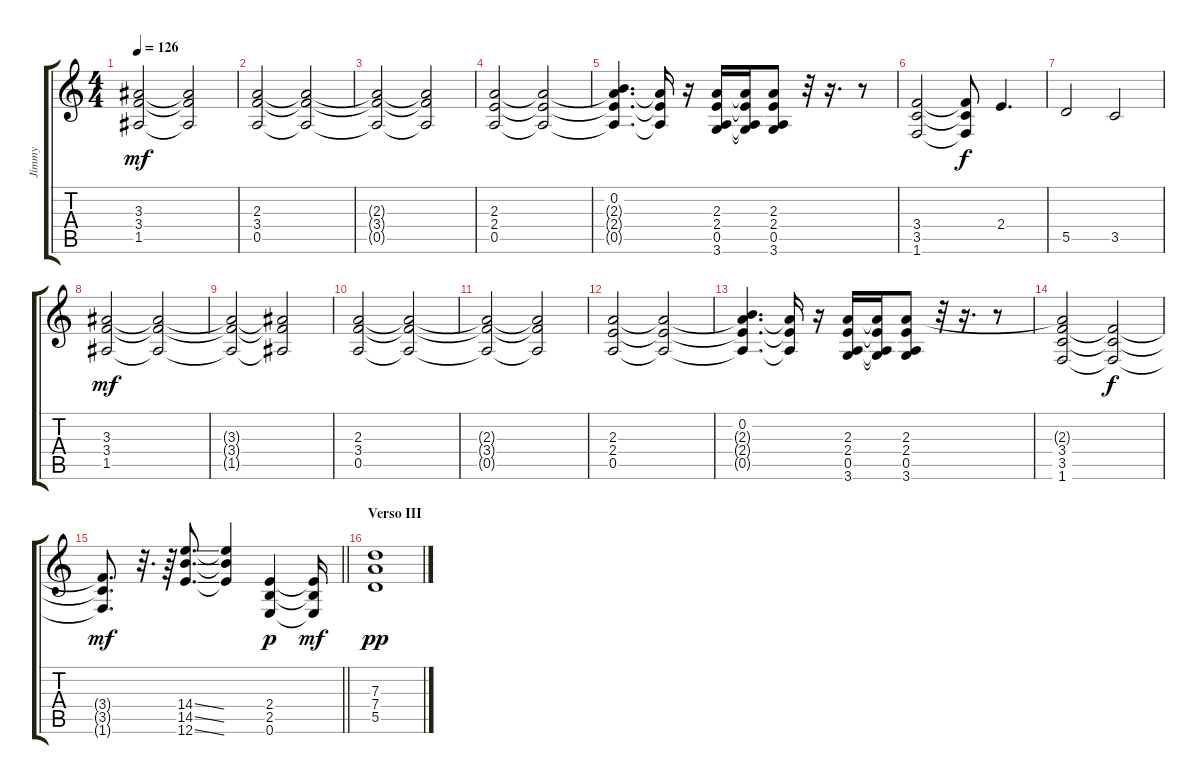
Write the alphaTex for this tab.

\track ("Jimmy" "Jimmy") {instrument distortionguitar}
\staff {score tabs}
\tuning (E4 B3 G3 D3 A2 E2) {hide}
\ts (4 4)
\tempo 126
\clef g2
\ks c
(3.3{t} 3.4{t} 1.5{t}).2{dy mf} (3.3{t} 3.4{t} 1.5{t}).2 |
(2.3 3.4 0.5).2 (2.3{t} 3.4{t} 0.5{t}).2 |
(2.3{t} 3.4{t} 0.5{t}).2 (2.3{t} 3.4{t} 0.5{t}).2 |
(2.3 2.4 0.5).2 (2.3{t} 2.4{t} 0.5{t}).2 |
(0.2 2.3{t} 2.4{t} 0.5{t}).4{d} (2.3{t} 2.4{t} 0.5{t}).16 r.16 (2.3 2.4 0.5 3.6).16 (2.3{t} 2.4{t} 0.5{t} 3.6{t}).16 (2.3 2.4 0.5 3.6).8 r.32 r.16{d} r.8 |
(3.4 3.5 1.6).2 (3.4{t} 3.5{t} 1.6{t}).8{dy f} 2.4.4{d} |
5.5.2 3.5.2 |
(3.3 3.4 1.5).2{dy mf} (3.3{t} 3.4{t} 1.5{t}).2 |
(3.3{t} 3.4{t} 1.5{t}).2 (3.3{t} 3.4{t} 1.5{t}).2 |
(2.3 3.4 0.5).2 (2.3{t} 3.4{t} 0.5{t}).2 |
(2.3{t} 3.4{t} 0.5{t}).2 (2.3{t} 3.4{t} 0.5{t}).2 |
(2.3 2.4 0.5).2 (2.3{t} 2.4{t} 0.5{t}).2 |
(0.2 2.3{t} 2.4{t} 0.5{t}).4{d} (2.3{t} 2.4{t} 0.5{t}).16 r.16 (2.3 2.4 0.5 3.6).16 (2.3{t} 2.4{t} 0.5{t} 3.6{t}).16 (2.3 2.4 0.5 3.6).8 r.32 r.16{d} r.8 |
(2.3{t} 3.4 3.5 1.6).2 (3.4{t} 3.5{t} 1.6{t}).2{dy f} |
\barLineRight lightlight
(3.4{t} 3.5{t} 1.6{t}).8{d dy mf} r.32{d} r.64 (14.4{ss} 14.5{ss} 12.6{ss}).8{d} (14.4{t} 14.5{t} 12.6{t}).4 (2.4 2.5 0.6).4{dy p} (2.4{t} 2.5{t} 0.6{t}).16{dy mf} |
\section ("" "Verso III")
(7.3 7.4 5.5).1{dy pp}
